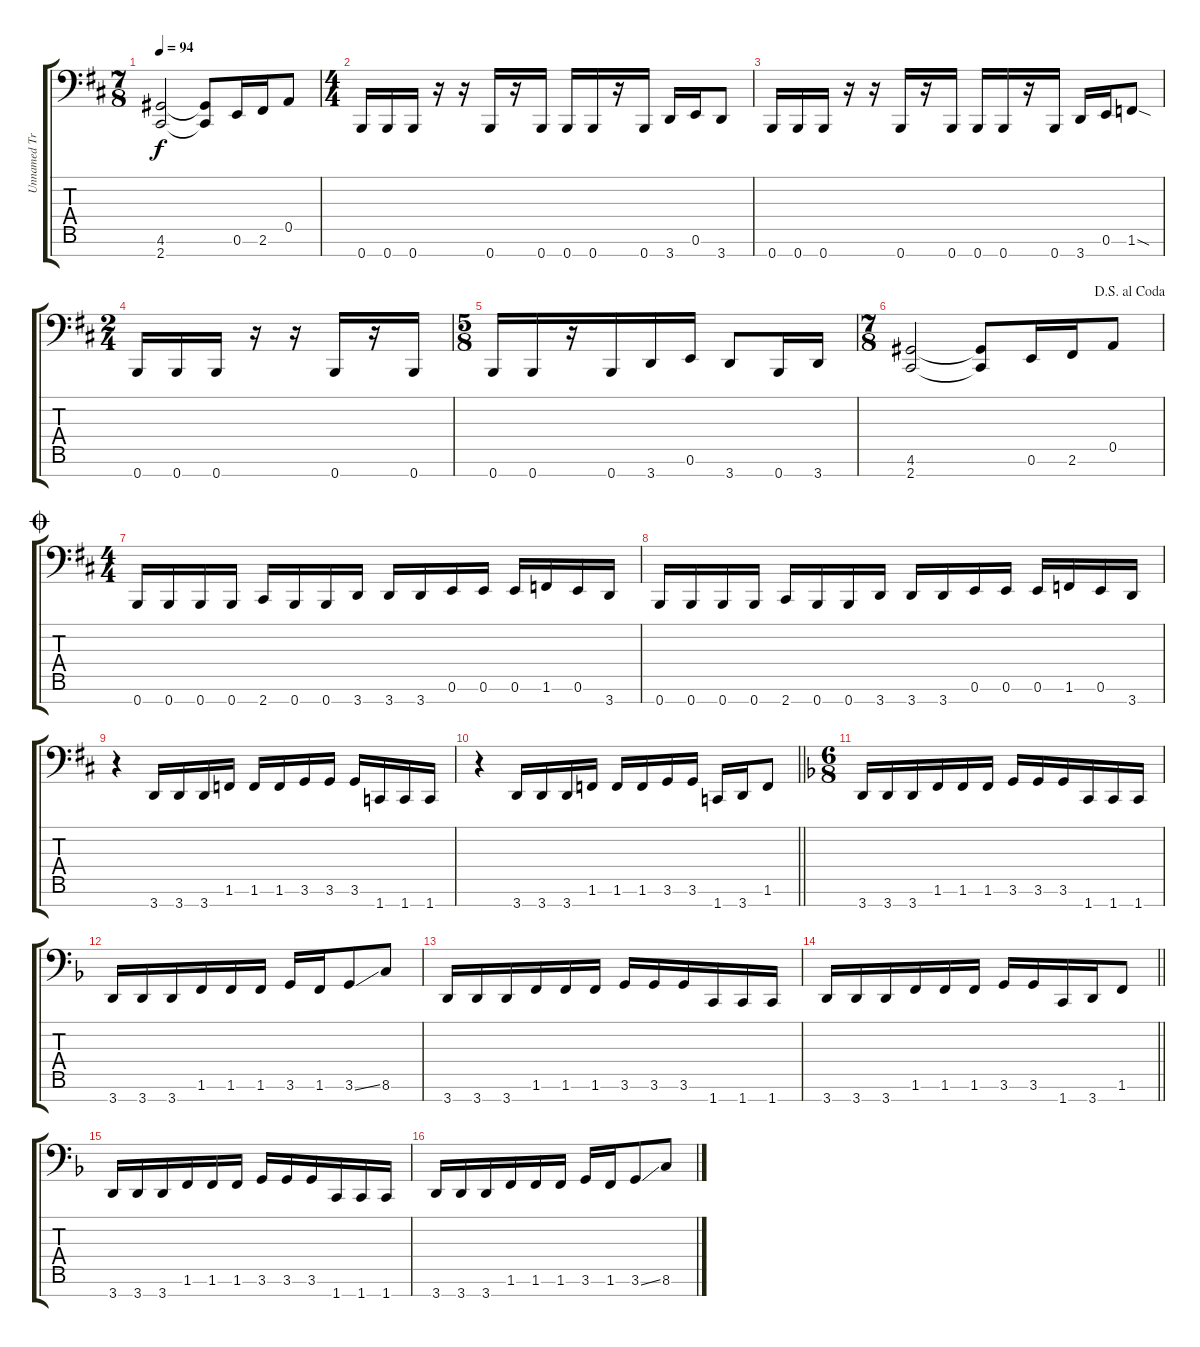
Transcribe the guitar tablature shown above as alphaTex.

\track ("Unnamed Track" "Unnamed Tr") {instrument electricbassfinger}
\staff {score tabs}
\tuning (E3 B2 G2 D2 A1 E1 B0) {hide}
\ts (7 8)
\tempo 94
\clef f4
\ks d
(4.6 2.7).2{dy f} (4.6{t} 2.7{t}).8 0.6.16 2.6.16 0.5.8 |
\ts (4 4)
0.7.16 0.7.16 0.7.16 r.16 r.16 0.7.16 r.16 0.7.16 0.7.16 0.7.16 r.16 0.7.16 3.7.16 0.6.16 3.7.8 |
0.7.16 0.7.16 0.7.16 r.16 r.16 0.7.16 r.16 0.7.16 0.7.16 0.7.16 r.16 0.7.16 3.7.16 0.6.16 1.6{sod}.8 |
\ts (2 4)
0.7.16 0.7.16 0.7.16 r.16 r.16 0.7.16 r.16 0.7.16 |
\ts (5 8)
0.7.16 0.7.16 r.16 0.7.16 3.7.16 0.6.16 3.7.8 0.7.16 3.7.16 |
\ts (7 8)
\jump dalsegnoalcoda
(4.6 2.7).2 (4.6{t} 2.7{t}).8 0.6.16 2.6.16 0.5.8 |
\ts (4 4)
\jump coda
0.7.16 0.7.16 0.7.16 0.7.16 2.7.16 0.7.16 0.7.16 3.7.16 3.7.16 3.7.16 0.6.16 0.6.16 0.6.16 1.6.16 0.6.16 3.7.16 |
0.7.16 0.7.16 0.7.16 0.7.16 2.7.16 0.7.16 0.7.16 3.7.16 3.7.16 3.7.16 0.6.16 0.6.16 0.6.16 1.6.16 0.6.16 3.7.16 |
r.4 3.7.16 3.7.16 3.7.16 1.6.16 1.6.16 1.6.16 3.6.16 3.6.16 3.6.16 1.7.16 1.7.16 1.7.16 |
\barLineRight lightlight
r.4 3.7.16 3.7.16 3.7.16 1.6.16 1.6.16 1.6.16 3.6.16 3.6.16 1.7.16 3.7.16 1.6.8 |
\ts (6 8)
\ks f
3.7.16 3.7.16 3.7.16 1.6.16 1.6.16 1.6.16 3.6.16 3.6.16 3.6.16 1.7.16 1.7.16 1.7.16 |
3.7.16 3.7.16 3.7.16 1.6.16 1.6.16 1.6.16 3.6.16 1.6.16 3.6{ss}.8 8.6.8 |
3.7.16 3.7.16 3.7.16 1.6.16 1.6.16 1.6.16 3.6.16 3.6.16 3.6.16 1.7.16 1.7.16 1.7.16 |
\barLineRight lightlight
3.7.16 3.7.16 3.7.16 1.6.16 1.6.16 1.6.16 3.6.16 3.6.16 1.7.16 3.7.16 1.6.8 |
3.7.16 3.7.16 3.7.16 1.6.16 1.6.16 1.6.16 3.6.16 3.6.16 3.6.16 1.7.16 1.7.16 1.7.16 |
3.7.16 3.7.16 3.7.16 1.6.16 1.6.16 1.6.16 3.6.16 1.6.16 3.6{ss}.8 8.6.8
